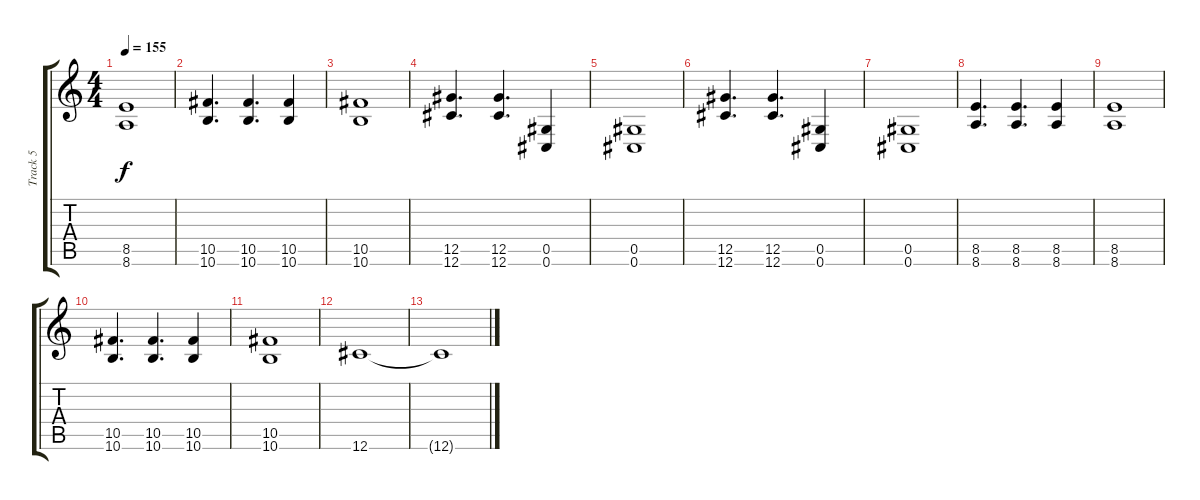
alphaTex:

\track ("Track 5" "Track 5") {instrument overdrivenguitar}
\staff {score tabs}
\tuning (Eb4 Bb3 Gb3 Db3 Ab2 Db2) {hide}
\ts (4 4)
\tempo 155
\clef g2
\ks c
(8.5 8.6).1{dy f} |
(10.5 10.6).4{d} (10.5 10.6).4{d} (10.5 10.6).4 |
(10.5 10.6).1 |
(12.5 12.6).4{d} (12.5 12.6).4{d} (0.5 0.6).4 |
(0.5 0.6).1 |
(12.5 12.6).4{d} (12.5 12.6).4{d} (0.5 0.6).4 |
(0.5 0.6).1 |
(8.5 8.6).4{d} (8.5 8.6).4{d} (8.5 8.6).4 |
(8.5 8.6).1 |
(10.5 10.6).4{d} (10.5 10.6).4{d} (10.5 10.6).4 |
(10.5 10.6).1 |
12.6.1 |
12.6{t}.1
